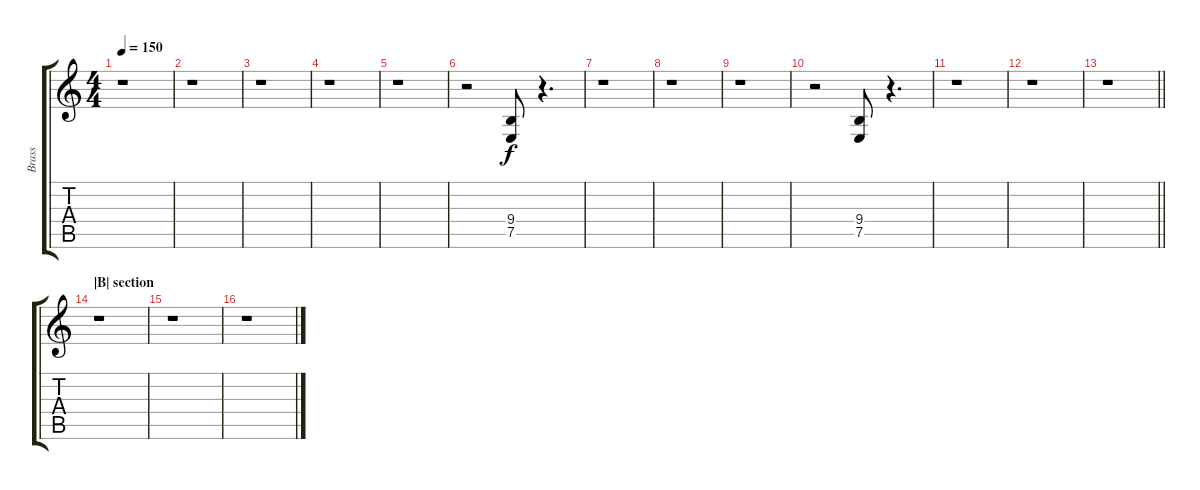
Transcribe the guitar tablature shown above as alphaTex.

\track ("Brass" "Brass") {instrument brasssection}
\staff {score tabs}
\tuning (E4 B3 G3 D3 A2 E2) {hide}
\ts (4 4)
\tempo 150
\clef g2
\ks c
r.1{dy f} |
r.1 |
r.1 |
r.1 |
r.1 |
r.2 (9.4 7.5).8 r.4{d} |
r.1 |
r.1 |
r.1 |
r.2 (9.4 7.5).8 r.4{d} |
r.1 |
r.1 |
\barLineRight lightlight
r.1 |
\section ("" "|B| section")
r.1 |
r.1 |
r.1
